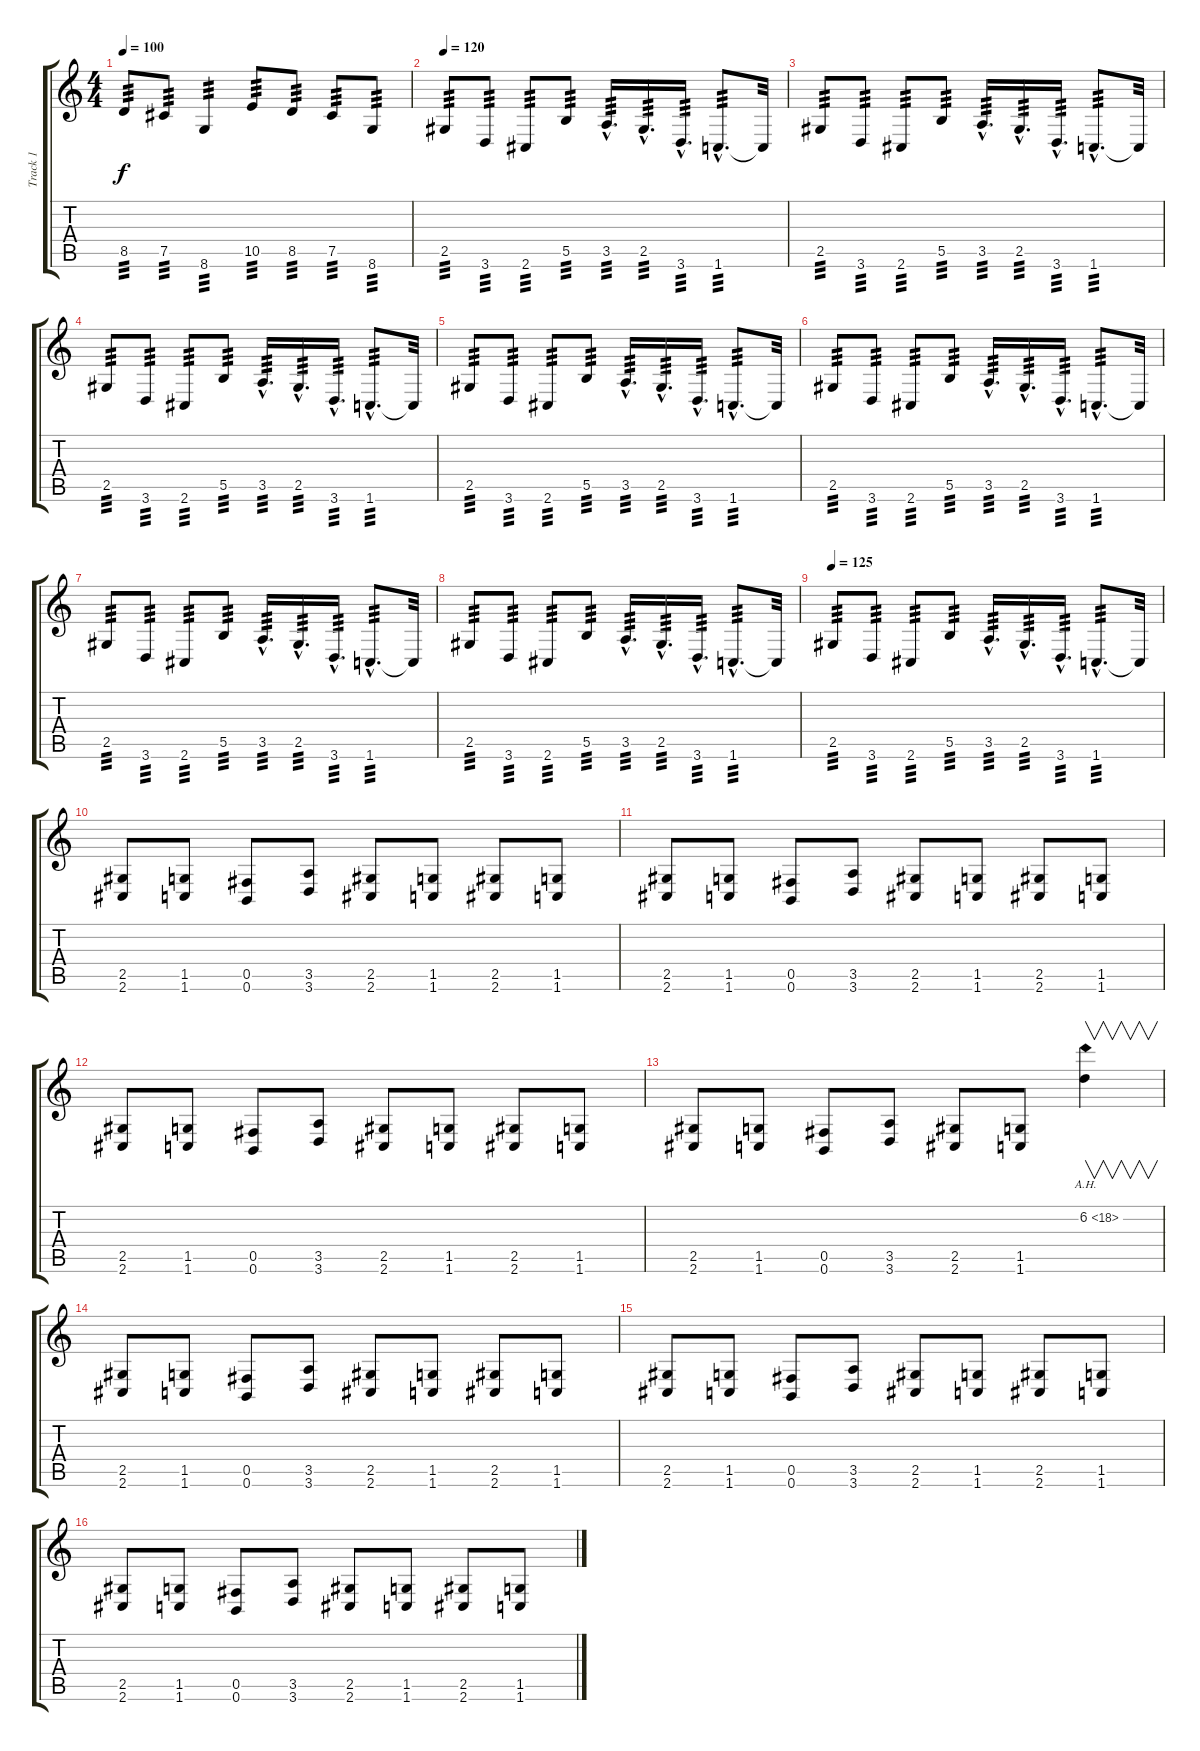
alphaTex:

\track ("Track 1" "Track 1") {instrument distortionguitar}
\staff {score tabs}
\tuning (Db4 Ab3 E3 B2 Gb2 B1) {hide}
\ts (4 4)
\tempo 100
\clef g2
\ks c
8.5.8{tp 3 dy f} 7.5.8{tp 3} 8.6.4{tp 3} 10.5.8{tp 3} 8.5.8{tp 3} 7.5.8{tp 3} 8.6.8{tp 3} |
\tempo 120
2.5.8{tp 3 volume 15} 3.6.8{tp 3} 2.6.8{tp 3} 5.5.8{tp 3} 3.5{hac}.16{d tp 3} 2.5{hac}.16{d tp 3} 3.6{hac}.16{d tp 3} 1.6{hac}.8{d tp 3} 1.6{t}.32 |
2.5.8{tp 3} 3.6.8{tp 3} 2.6.8{tp 3} 5.5.8{tp 3} 3.5{hac}.16{d tp 3} 2.5{hac}.16{d tp 3} 3.6{hac}.16{d tp 3} 1.6{hac}.8{d tp 3} 1.6{t}.32 |
2.5.8{tp 3} 3.6.8{tp 3} 2.6.8{tp 3} 5.5.8{tp 3} 3.5{hac}.16{d tp 3} 2.5{hac}.16{d tp 3} 3.6{hac}.16{d tp 3} 1.6{hac}.8{d tp 3} 1.6{t}.32 |
2.5.8{tp 3} 3.6.8{tp 3} 2.6.8{tp 3} 5.5.8{tp 3} 3.5{hac}.16{d tp 3} 2.5{hac}.16{d tp 3} 3.6{hac}.16{d tp 3} 1.6{hac}.8{d tp 3} 1.6{t}.32 |
2.5.8{tp 3} 3.6.8{tp 3} 2.6.8{tp 3} 5.5.8{tp 3} 3.5{hac}.16{d tp 3} 2.5{hac}.16{d tp 3} 3.6{hac}.16{d tp 3} 1.6{hac}.8{d tp 3} 1.6{t}.32 |
2.5.8{tp 3} 3.6.8{tp 3} 2.6.8{tp 3} 5.5.8{tp 3} 3.5{hac}.16{d tp 3} 2.5{hac}.16{d tp 3} 3.6{hac}.16{d tp 3} 1.6{hac}.8{d tp 3} 1.6{t}.32 |
2.5.8{tp 3} 3.6.8{tp 3} 2.6.8{tp 3} 5.5.8{tp 3} 3.5{hac}.16{d tp 3} 2.5{hac}.16{d tp 3} 3.6{hac}.16{d tp 3} 1.6{hac}.8{d tp 3} 1.6{t}.32 |
\tempo 125
2.5.8{tp 3} 3.6.8{tp 3} 2.6.8{tp 3} 5.5.8{tp 3} 3.5{hac}.16{d tp 3} 2.5{hac}.16{d tp 3} 3.6{hac}.16{d tp 3} 1.6{hac}.8{d tp 3} 1.6{t}.32 |
(2.5 2.6).8 (1.5 1.6).8 (0.5 0.6).8 (3.5 3.6).8 (2.5 2.6).8 (1.5 1.6).8 (2.5 2.6).8 (1.5 1.6).8 |
(2.5 2.6).8 (1.5 1.6).8 (0.5 0.6).8 (3.5 3.6).8 (2.5 2.6).8 (1.5 1.6).8 (2.5 2.6).8 (1.5 1.6).8 |
(2.5 2.6).8 (1.5 1.6).8 (0.5 0.6).8 (3.5 3.6).8 (2.5 2.6).8 (1.5 1.6).8 (2.5 2.6).8 (1.5 1.6).8 |
(2.5 2.6).8 (1.5 1.6).8 (0.5 0.6).8 (3.5 3.6).8 (2.5 2.6).8 (1.5 1.6).8 6.2{ah 12}.4{v} |
(2.5 2.6).8 (1.5 1.6).8 (0.5 0.6).8 (3.5 3.6).8 (2.5 2.6).8 (1.5 1.6).8 (2.5 2.6).8 (1.5 1.6).8 |
(2.5 2.6).8 (1.5 1.6).8 (0.5 0.6).8 (3.5 3.6).8 (2.5 2.6).8 (1.5 1.6).8 (2.5 2.6).8 (1.5 1.6).8 |
(2.5 2.6).8 (1.5 1.6).8 (0.5 0.6).8 (3.5 3.6).8 (2.5 2.6).8 (1.5 1.6).8 (2.5 2.6).8 (1.5 1.6).8
